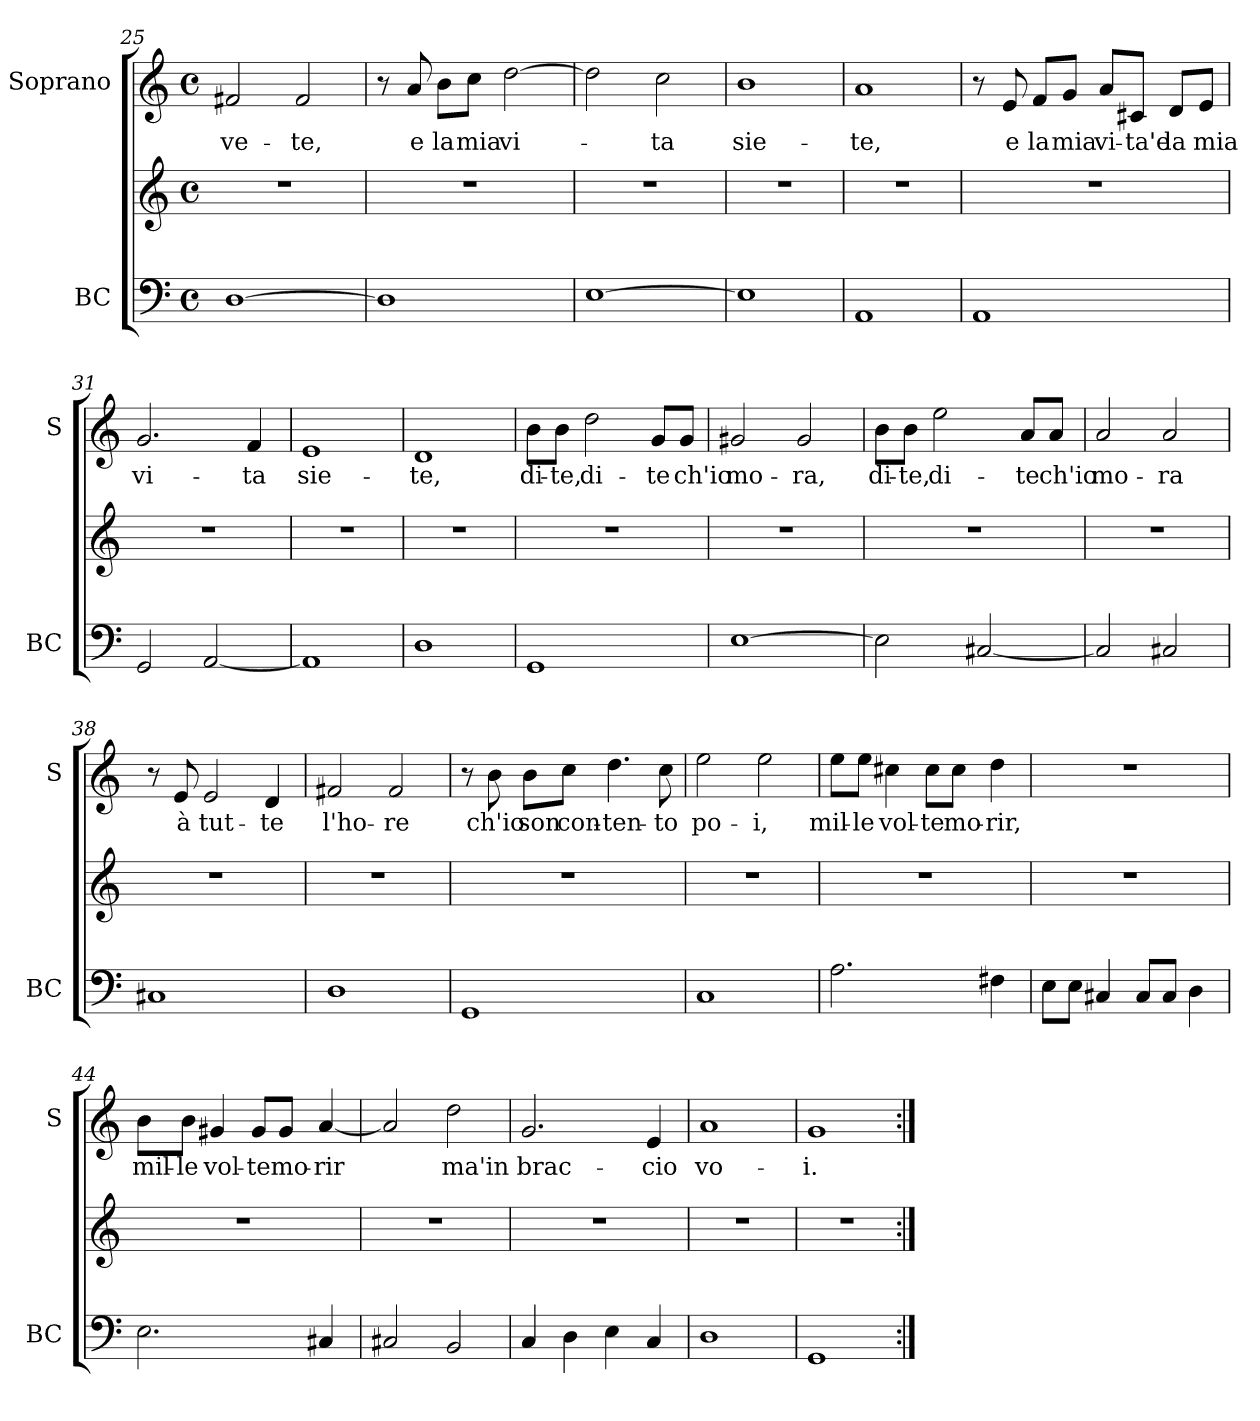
**kern	**kern	**kern	**text
*part2	*part2	*part1	*part1
*staff3	*staff2	*staff1	*staff1
*I"BC	*	*I"Soprano	*
*I'BC	*	*I'S	*
*clefF4	*clefG2	*clefG2	*
*k[]	*k[]	*k[]	*
*C:	*C:	*C:	*
*M4/4	*M4/4	*M4/4	*
*met(c)	*met(c)	*met(c)	*
=25	=25	=25	=25
!	!	!	!LO:LY:b
[1D	1r	2f#X/	-ve-
!	!	!	!LO:LY:b
.	.	2f#/	-te,
!!LO:LB:g=z
=26	=26	=26	=26
1D]	1r	8r	.
!	!	!	!LO:LY:b
.	.	8a/	e
!	!	!	!LO:LY:b
.	.	8b\L	la
!	!	!	!LO:LY:b
.	.	8cc\J	mia
!	!	!	!LO:LY:b
.	.	[2dd\	vi-
=27	=27	=27	=27
[1E	1r	2dd\]	.
!	!	!	!LO:LY:b
.	.	2cc\	-ta
=28	=28	=28	=28
!	!	!	!LO:LY:b
1E]	1r	1b	sie-
=29	=29	=29	=29
!	!	!	!LO:LY:b
1AA	1r	1a	-te,
=30	=30	=30	=30
1AA	1r	8r	.
!	!	!	!LO:LY:b
.	.	8e/	e
!	!	!	!LO:LY:b
.	.	8f/L	la
!	!	!	!LO:LY:b
.	.	8g/J	mia
!	!	!	!LO:LY:b
.	.	8a/L	vi-
!	!	!	!LO:LY:b
.	.	8c#X/J	-ta'e
!	!	!	!LO:LY:b
.	.	8d/L	la
!	!	!	!LO:LY:b
.	.	8e/J	mia
!!LO:LB:g=z
=31	=31	=31	=31
!	!	!	!LO:LY:b
2GG/	1r	2.g/	vi-
[2AA/	.	.	.
!	!	!	!LO:LY:b
.	.	4f/	-ta
=32	=32	=32	=32
!	!	!	!LO:LY:b
1AA]	1r	1e	sie-
=33	=33	=33	=33
!	!	!	!LO:LY:b
1D	1r	1d	-te,
=34	=34	=34	=34
!	!	!	!LO:LY:b
1GG	1r	8b\L	di-
!	!	!	!LO:LY:b
.	.	8b\J	-te,
!	!	!	!LO:LY:b
.	.	2dd\	di-
!	!	!	!LO:LY:b
.	.	8g/L	-te
!	!	!	!LO:LY:b
.	.	8g/J	ch'io
=35	=35	=35	=35
!	!	!	!LO:LY:b
[1E	1r	2g#X/	mo-
!	!	!	!LO:LY:b
.	.	2g#/	-ra,
!!LO:PB:g=z
=36	=36	=36	=36
!	!	!	!LO:LY:b
2E\]	1r	8b\L	di-
!	!	!	!LO:LY:b
.	.	8b\J	-te,
!	!	!	!LO:LY:b
.	.	2ee\	di-
[2C#X/	.	.	.
!	!	!	!LO:LY:b
.	.	8a/L	-te
!	!	!	!LO:LY:b
.	.	8a/J	ch'io
=37	=37	=37	=37
!	!	!	!LO:LY:b
2C#/]	1r	2a/	mo-
!	!	!	!LO:LY:b
2C#X/	.	2a/	-ra
=38	=38	=38	=38
1C#X	1r	8r	.
!	!	!	!LO:LY:b
.	.	8e/	à
!	!	!	!LO:LY:b
.	.	2e/	tut-
!	!	!	!LO:LY:b
.	.	4d/	-te
=39	=39	=39	=39
!	!	!	!LO:LY:b
1D	1r	2f#X/	l'ho-
!	!	!	!LO:LY:b
.	.	2f#/	-re
!!LO:LB:g=z
=40	=40	=40	=40
1GG	1r	8r	.
!	!	!	!LO:LY:b
.	.	8b\	ch'io
!	!	!	!LO:LY:b
.	.	8b\L	son
!	!	!	!LO:LY:b
.	.	8cc\J	con-
!	!	!	!LO:LY:b
.	.	4.dd\	-ten-
!	!	!	!LO:LY:b
.	.	8cc\	-to
=41	=41	=41	=41
!	!	!	!LO:LY:b
1C	1r	2ee\	po-
!	!	!	!LO:LY:b
.	.	2ee\	-i,
=42	=42	=42	=42
!	!	!	!LO:LY:b
2.A\	1r	8ee\L	mil-
!	!	!	!LO:LY:b
.	.	8ee\J	-le
!	!	!	!LO:LY:b
.	.	4cc#X\	vol-
!	!	!	!LO:LY:b
.	.	8cc#\L	-te
!	!	!	!LO:LY:b
.	.	8cc#\J	mo-
!	!	!	!LO:LY:b
4F#X\	.	4dd\	-rir,
=43	=43	=43	=43
8E\L	1r	1r	.
8E\J	.	.	.
4C#X/	.	.	.
8C#/L	.	.	.
8C#/J	.	.	.
4D\	.	.	.
!!LO:LB:g=z
=44	=44	=44	=44
!	!	!	!LO:LY:b
2.E\	1r	8b\L	mil-
!	!	!	!LO:LY:b
.	.	8b\J	-le
!	!	!	!LO:LY:b
.	.	4g#X/	vol-
!	!	!	!LO:LY:b
.	.	8g#/L	-te
!	!	!	!LO:LY:b
.	.	8g#/J	mo-
!	!	!	!LO:LY:b
4C#X/	.	[4a/	-rir
=45	=45	=45	=45
2C#X/	1r	2a/]	.
!	!	!	!LO:LY:b
2BB/	.	2dd\	ma'in
=46	=46	=46	=46
!	!	!	!LO:LY:b
4C/	1r	2.g/	brac-
4D\	.	.	.
4E\	.	.	.
!	!	!	!LO:LY:b
4C/	.	4e/	-cio
=47	=47	=47	=47
!	!	!	!LO:LY:b
1D	1r	1a	vo-
=48	=48	=48	=48
!	!	!	!LO:LY:b
1GG	1r	1g	-i.
=:|!	=:|!	=:|!	=:|!
*-	*-	*-	*-
